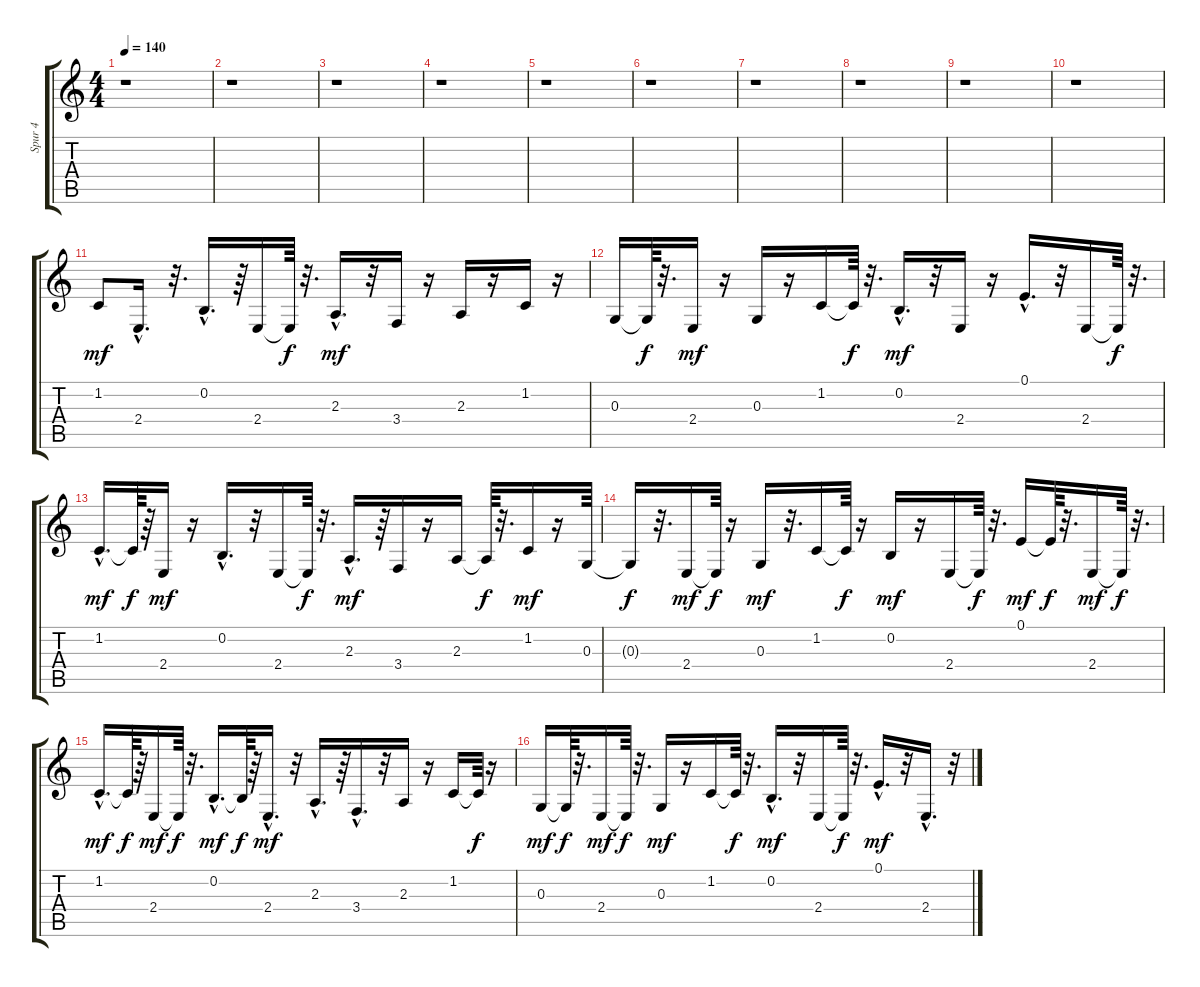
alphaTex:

\track ("Spur 4" "Spur 4") {instrument lead8bassandlead}
\staff {score tabs}
\tuning (E4 B3 G3 D3 A2 E2) {hide}
\ts (4 4)
\tempo 140
\clef g2
\ks c
r.1{dy mf instrument lead8bassandlead} |
r.1 |
r.1 |
r.1 |
r.1 |
r.1 |
r.1 |
r.1 |
r.1 |
r.1 |
1.2.8 2.4{hac}.16{d} r.32{d} 0.2{hac}.16{d} r.64 2.4.16 2.4{t}.64{dy f} r.32{d} 2.3{hac}.16{d dy mf} r.32 3.4.16 r.16 2.3.16 r.16 1.2.16 r.16 |
0.3.16 0.3{t}.64{dy f} r.32{d} 2.4.16{dy mf} r.16 0.3.16 r.16 1.2.16 1.2{t}.64{dy f} r.32{d} 0.2{hac}.16{d dy mf} r.32 2.4.16 r.16 0.1{hac}.16{d} r.32 2.4.16 2.4{t}.64{dy f} r.32{d} |
1.2{hac}.16{d dy mf} 1.2{t}.64{dy f} r.64 2.4.16{dy mf} r.16 0.2{hac}.16{d} r.32 2.4.16 2.4{t}.64{dy f} r.32{d} 2.3{hac}.16{d dy mf} r.64 3.4.16 r.16 2.3.16 2.3{t}.64{dy f} r.32{d} 1.2.16{dy mf} r.16 0.3.64 |
0.3{t}.16{dy f} r.32{d} 2.4.16{dy mf} 2.4{t}.64{dy f} r.16 0.3.16{dy mf} r.32{d} 1.2.16 1.2{t}.64{dy f} r.16 0.2.16{dy mf} r.16 2.4.16 2.4{t}.64{dy f} r.32{d} 0.1.16{dy mf} 0.1{t}.64{dy f} r.32{d} 2.4.16{dy mf} 2.4{t}.64{dy f} r.32{d} |
1.2{hac}.16{d dy mf} 1.2{t}.64{dy f} r.64 2.4.16{dy mf} 2.4{t}.64{dy f} r.32{d} 0.2{hac}.16{d dy mf} 0.2{t}.64{dy f} r.64 2.4{hac}.16{d dy mf} r.32 2.3{hac}.16{d} r.64 3.4{hac}.16{d} r.32 2.3.16 r.16 1.2.16 1.2{t}.64{dy f} r.16 |
0.3.16{dy mf} 0.3{t}.64{dy f} r.32{d} 2.4.16{dy mf} 2.4{t}.64{dy f} r.32{d} 0.3.16{dy mf} r.16 1.2.16 1.2{t}.64{dy f} r.32{d} 0.2{hac}.16{d dy mf} r.32 2.4.16 2.4{t}.64{dy f} r.32{d} 0.1{hac}.16{d dy mf} r.32 2.4{hac}.16{d} r.32
